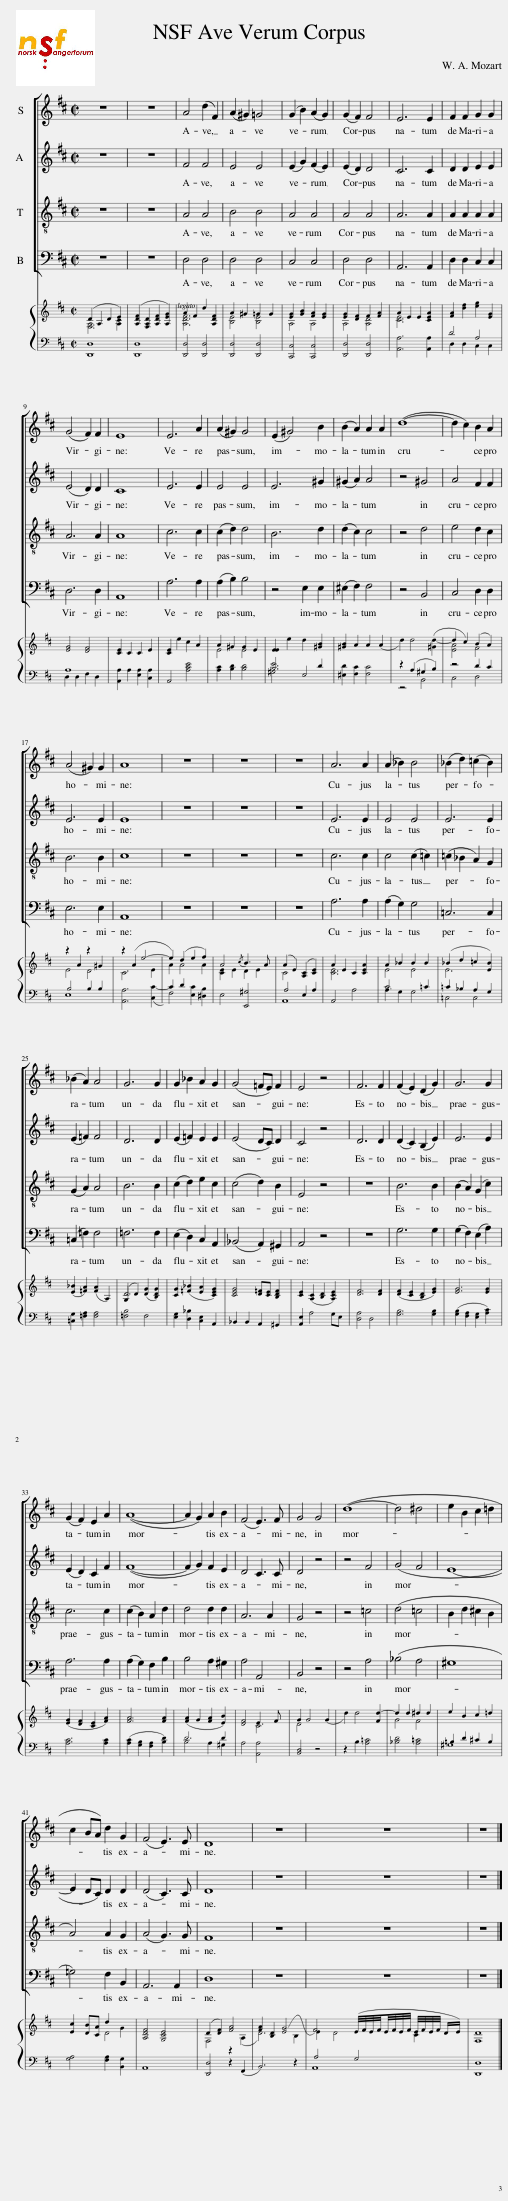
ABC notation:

X:1
%%score [ 1 2 3 4 ] { ( 5 6 ) | ( 7 8 ) }
L:1/8
M:2/2
I:linebreak $
K:D
V:1 treble
V:2 treble
V:3 treble-8
V:4 bass
V:5 treble
V:6 treble
V:7 bass
V:8 bass
V:1
 z8 | z8 | A4 (d2 F2) | (A2 ^G2) =G4 | (G2 B2) (A2 G2) | %5
 (G2 F2) F4 | E6 E2 | F2 F2 G2 G2 |$ (G4 F2) F2 | E8 | %10
 E6 A2 | (A2 ^G2) G4 | (E2 ^G4) B2 | (B2 A2) A2 A2 | (d8- | %15
 d2 c2) B2 A2 |$ (A4 ^G2) G2 | A8 | z8 | z8 | %20
 z8 | A6 A2 | (A2 _B2) B4 | (_B2 d2) (=c2 B2) |$ (_B2 A2) A4 | %25
 G6 G2 | G2 _B2 A2 G2 | (G4 =FE) F2 | E4 z4 | F6 F2 | %30
 (F2 E2) (D2 G2) | G6 G2 |$ (G2 F2) E2 A2 | (A8- | A2 G2) A2 B2 | %35
 (F4 E3) F | G4 G4 | (d8- | d4 ^d4 | e2 B2 c2 =d2 |$ %40
 c2 BA) d2 G2 | (F4 E3) E | D8 | z8 | z8 | %45
 z8 |] %46
V:2
 z8 | z8 | F4 F4 | E4 E4 | (E2 G2) (F2 E2) | %5
 (E2 D2) D4 | C6 C2 | D2 D2 E2 E2 |$ (E4 D2) D2 | C8 | %10
 E6 E2 | E4 E4 | E6 ^G2 | (^G2 A2) A4 | z4 ^G4 | %15
 A4 F2 F2 |$ E6 E2 | E8 | z8 | z8 | %20
 z8 | E6 E2 | E4 E4 | E6 E2 |$ (E2 =F2) F4 | %25
 D6 D2 | (E2 =F2) E2 E2 | (E4 DC) D2 | C4 z4 | D6 D2 | %30
 (D2 C2) (B,2 E2) | E6 E2 |$ (E2 D2) C2 F2 | (F8- | F2 G2) F2 E2 | %35
 D4 C3 C | D4 z4 | z4 F4 | (G4 F4 | E8- |$ %40
 E2 DC) D2 D2 | (D4 C3) C | D8 | z8 | z8 | %45
 z8 |] %46
V:3
 z8 | z8 | A4 A4 | B4 B4 | A4 A4 | %5
 A4 A4 | A6 A2 | A2 A2 A2 A2 |$ A6 A2 | A8 | %10
 c6 c2 | (c2 d2) d4 | B6 d2 | (d2 c2) c4 | z4 d4 | %15
 e4 d2 c2 |$ B6 B2 | c8 | z8 | z8 | %20
 z8 | c6 c2 | c4 (c2 =c2) | (=c2 _B2 A2) G2 |$ (G2 A2) A4 | %25
 B6 B2 | (c2 d2) e2 c2 | (c4 d2) B2 | E4 z4 | z8 | %30
 B6 B2 | (B2 A2) (G2 c2) |$ c6 c2 | (c2 B2) A2 d2 | d4 d2 d2 | %35
 A6 A2 | G4 z4 | z4 =c4 | (d4 =c4 | B2 d2 ^c2 B2 |$ %40
 A4) A2 G2 | (A4 G3) G | F8 | z8 | z8 | %45
 z8 |] %46
V:4
 z8 | z8 | D,4 D,4 | D,4 D,4 | C,4 C,4 | %5
 D,4 D,4 | A,,6 A,,2 | D,2 D,2 C,2 C,2 |$ D,6 D,2 | A,,8 | %10
 A,6 A,2 | (A,2 B,2) B,4 | z4 E,2 E,2 | (^E,2 F,2) F,4 | z4 B,,4 | %15
 C,4 D,2 D,2 |$ E,6 E,2 | A,,8 | z8 | z8 | %20
 z8 | A,6 A,2 | (A,2 G,2) G,4 | =C,6 C,2 |$ (=C,2 =F,2) F,4 | %25
 =F,6 F,2 | (E,2 D,2) C,2 A,,2 | (_B,,4 A,,2) ^G,,2 | A,,4 z4 | z8 | %30
 G,6 G,2 | (G,2 F,2) (E,2 A,2) |$ A,6 A,2 | (A,2 G,2) F,2 B,2 | B,4 A,2 ^G,2 | %35
 A,4 A,,4 | B,,4 z4 | z4 A,4 | (_B,4 A,4 | ^G,8 |$ %40
 =G,4) F,2 B,,2 | A,,6 A,,2 | D,8 | z8 | z8 | %45
 z8 |] %46
V:5
 (D2 A,2 D2 E2) | ([A,DF]2 [F,A,D]2 [A,DF]2 [A,EG]2) | A2 F2 d2 [A,DF]2 | A2 ^G2 =G2 G2 | [EG]2 [GB]2 [FA]2 [EG]2 | %5
 [EG]2 [DF]2 F2 [FA]2 | A2 E2 E2 [CEA]2 | [FA]2 [df]2 [eg]2 [EG]2 |$ [EG]4 [DF]4 | [CE]2 C2 C2 E2 | %10
 [CE]2 e2 c2 A2 | A2 ^G2 G2 E2 | [EE]2 e2 d2 [^GB]2 | [^GB]2 A2 A2 (A2 | d2) d4 ([^Gd-]2 | %15
 d2 c2) (B2 A2) |$ E4 D4 | C6 E2 | A2 A4 A2 | A4{/c} B3 A | %20
 (A2 E2) ([A,C]2 [CE]2) | A2 E2 C2 [CEA]2 | A2 _B2 B2 B2 | (_B2 d2 =c2 [EB]2) |$ ([E_B]2 [=FA]2) ([FA]2 A,2) | %25
 (G,2 D2) ([DG]2 [B,DG]2) | [CG]2 ([=F_B]2 [EA]2 [CEG]2) | [CEG]4 [D=F][CE] [B,DF]2 | [CE]2 ([A,C]2 [B,D]2 [A,CE]2) | [DF]6 [DF]2 | %30
 ([DF]2 [CE]2 [B,D]2 [EG]2) | [EG]6 [EG]2 |$ ([EG]2 [DF]2 [CE]2 [FA]2) | [FA]6 [FA]2 | ([FA]2 G2 [FA]2 [EB]2) | %35
 [DF]4 C4 | G2 G4 (G2 | d2) d4 [Fd-]2 | d2 d2 ^d2 d2 | e2 B2 c2 =d2 |$ %40
 [Ec]2 [DB][CA] d2 G2 | [A,DF]4 [G,CE]4 | F,4 z2 (A,2 | D6) B,2 | E2 D4 !tenuto!C2 | %45
 [F,D]8 |] %46
V:6
 [F,A,]6 [A,C]2 | x8 | [A,DF]6 x2 | [B,E]4 [B,E]4 | A,4 A,4 | %5
 A,4 [A,D]4 | [CE]6 x2 | x8 |$ x8 | x8 | %10
 x8 | E4 E4 | x8 | x8 | x8 | %15
 [EA]4 F4 |$ z2 A2 z2 ^G2 | z2 (A2 e4- | e2) (d2 e2 f2) | [CE]2 E2 D2 E2 | %20
 C4 x4 | [CE]6 x2 | E4 E4 | E6 x2 |$ x8 | %25
 D6 x2 | x8 | x8 | x8 | x8 | %30
 x8 | x8 |$ x8 | x8 | x8 | %35
 x4 E3 F | D4 x4 | x8 | G4 F4 | x8 |$ %40
 x4 D4 | x8 | (D2 [DF]2) [FA]4 | [FA]2 [B,D]2 ([EG]4 | F4) (!tenuto!E/4!tenuto!F/4!tenuto!E/4!tenuto!F/4!tenuto!E/4!tenuto!F/4!tenuto!E/4!tenuto!F/4 !tenuto!E/4!tenuto!F/4!tenuto!E/4!tenuto!F/4 !tenuto!D/!tenuto!E/) | %45
 x8 |] %46
V:7
 [D,,D,]8 | [D,,D,]8 | [D,,D,]4 [D,,D,]4 | [D,,D,]4 [D,,D,]4 | [C,,C,]4 [C,,C,]4 | %5
 [D,,D,]4 [D,,D,]4 | [A,,A,]6 [A,,A,]2 | D,2 D,2 C,2 C,2 |$ D,2 D,2 F,2 D,2 | [A,,A,]2 A,2 [E,A,]2 [C,A,]2 | %10
 A,,4 [A,CE]4 | [A,C]2 [B,D]2 [B,D]4 | ^G,4 E,4 | [^E,D]2 [F,C]2 [F,C]4 | z4 B,,4 | %15
 C,4 D,4 |$ E,8 | [A,,A,]6 ([C,C-]2 | C2) D2 [E,C]2 [^D,B,]2 | E,4 [E,,^G,]4 | %20
 A,,8 | A,,4 A,4 | A,2 G,2 G,4 | =C,4 C,4 |$ [=C,G,]2 [=F,A,]2 [F,A,]4 | %25
 [=F,B,]4 F,4 | [E,G,]2 [D,_B,]2 [C,E,]2 A,,2 | _B,,2 B,,2 A,,2 ^G,,2 | [A,,E,]2 A,4 G,E, | [D,A,]4 D,4 | %30
 [G,B,]6 [G,B,]2 | ([G,B,]2 [F,A,]2 [E,G,]2 [A,C]2) |$ [A,C]6 [A,C]2 | ([A,C]2 [G,B,]2 [F,A,]2 [B,D]2) | B,4 A,2 ^G,2 | %35
 A,4 [A,,A,]4 | [B,,D,]4 z4 | z2 B,2 [A,=C]4 | [_B,D]4 [A,=C]4 | ^G,8 |$ %40
 [G,A,]4 [F,A,]2 [B,,G,]2 | A,,8 | [D,,D,]4 z2 (F,,2 | B,,6) z2 | A,,8 | %45
 [D,,D,]8 |] %46
V:8
 x8 | x8 | x8 | x8 | x8 | %5
 x8 | x8 | D4 A,4 |$ A,8 | x8 | %10
 x8 | x8 | [B,E]6 D2 | x8 | z2 (A,2 ^G,2 B,2) | %15
 z4 D2 C2 |$ B,4 B,2 B,2 | x8 | F,4 x4 | x8 | %20
 A,4 E,2 A,2 | x8 | C6 =C2 | =C2 _B,2 A,2 G,2 |$ x8 | %25
 x8 | x8 | x8 | x8 | x8 | %30
 x8 | x8 |$ x8 | x8 | D6 D2 | %35
 x8 | x8 | x8 | x8 | =B,2 D2 ^C2 B,2 |$ %40
 x8 | x8 | x8 | x8 | A,4 G,4 | %45
 x8 |] %46
